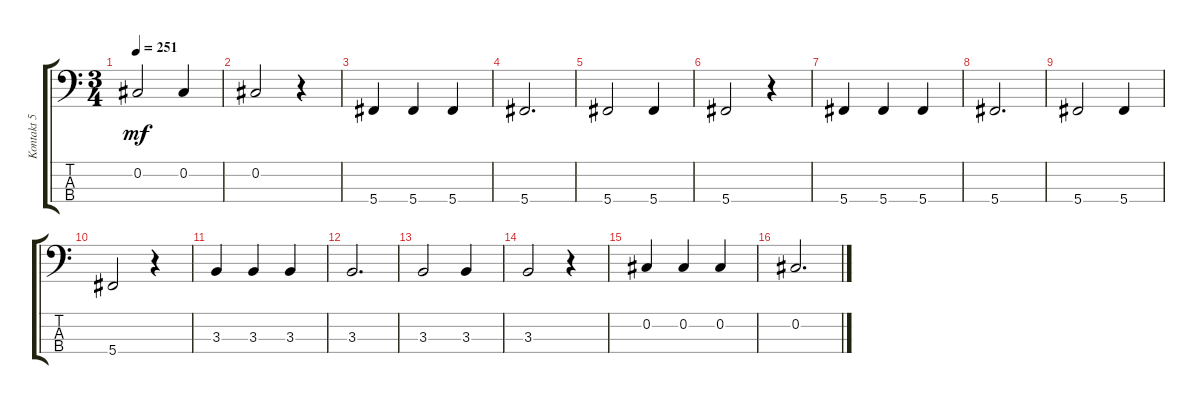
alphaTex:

\track ("Kontakt 5 01 (Staff 1)" "Kontakt 5 ") {instrument acousticbass}
\staff {score tabs}
\tuning (Gb2 Db2 Ab1 Db1) {hide}
\ts (3 4)
\tempo 251
\clef f4
\ks c
0.2.2{dy mf} 0.2.4 |
0.2.2 r.4 |
5.4.4 5.4.4 5.4.4 |
5.4.2{d} |
5.4.2 5.4.4 |
5.4.2 r.4 |
5.4.4 5.4.4 5.4.4 |
5.4.2{d} |
5.4.2 5.4.4 |
5.4.2 r.4 |
3.3.4 3.3.4 3.3.4 |
3.3.2{d} |
3.3.2 3.3.4 |
3.3.2 r.4 |
0.2.4 0.2.4 0.2.4 |
0.2.2{d}
